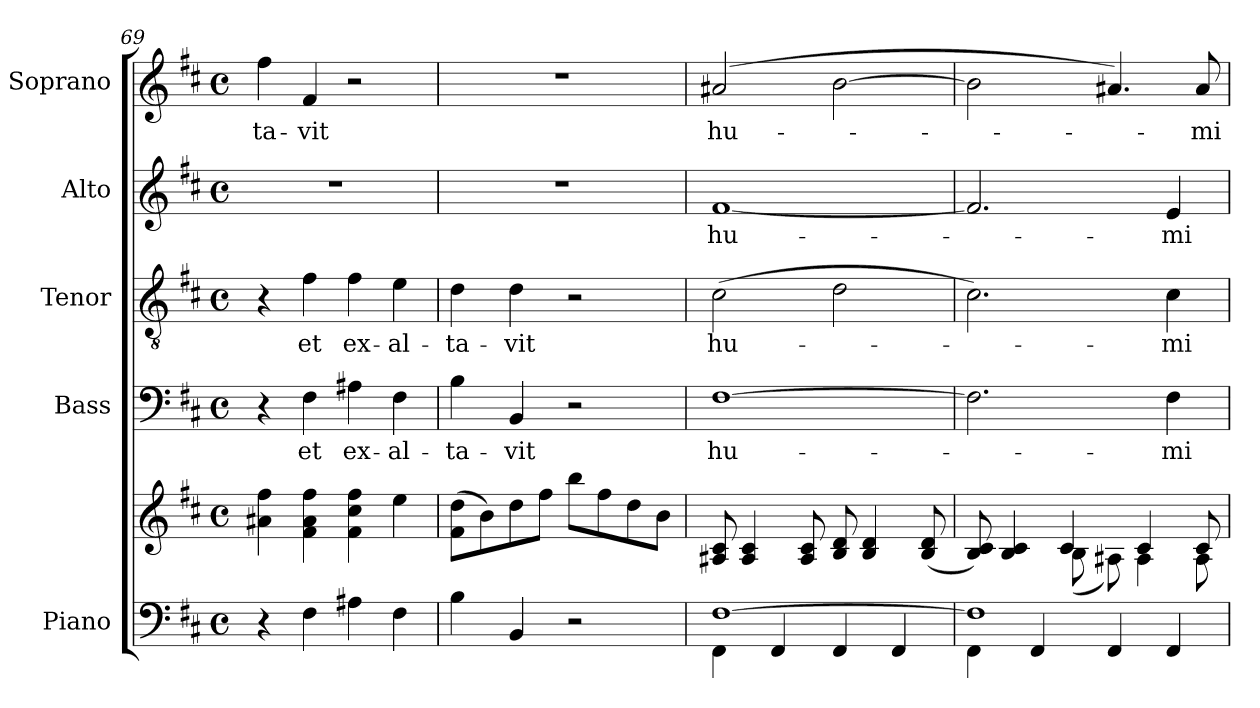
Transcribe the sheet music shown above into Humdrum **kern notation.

**kern	**kern	**kern	**text	**kern	**text	**kern	**text	**kern	**text
*part5	*part5	*part4	*part4	*part3	*part3	*part2	*part2	*part1	*part1
*staff6	*staff5	*staff4	*staff4	*staff3	*staff3	*staff2	*staff2	*staff1	*staff1
*I"Piano	*	*I"Bass	*	*I"Tenor	*	*I"Alto	*	*I"Soprano	*
*I'Pno.	*	*I'B.	*	*I'T.	*	*I'A.	*	*I'S.	*
*clefF4	*clefG2	*clefF4	*	*clefGv2	*	*clefG2	*	*clefG2	*
*	*	*	*	*ITrd7c12	*	*	*	*	*
*k[f#c#]	*k[f#c#]	*k[f#c#]	*	*k[f#c#]	*	*k[f#c#]	*	*k[f#c#]	*
*D:	*D:	*D:	*	*D:	*	*D:	*	*D:	*
*M4/4	*M4/4	*M4/4	*	*M4/4	*	*M4/4	*	*M4/4	*
*met(c)	*met(c)	*met(c)	*	*met(c)	*	*met(c)	*	*met(c)	*
=69	=69	=69	=69	=69	=69	=69	=69	=69	=69
!	!	!	!	!	!	!	!	!	!LO:LY:b:color=#000000
4r	4a#Xi\ 4ff#i	4r	.	4r	.	1r	.	4ff#i\	-ta-
!	!	!	!LO:LY:b:color=#000000	!	!	!	!	!	!
!	!	!	!	!	!LO:LY:b:color=#000000	!	!	!	!
!	!	!	!	!	!	!	!	!	!LO:LY:b:color=#000000
4F#i\	4f#i\ 4a#i 4ff#i	4F#i\	et	4F#i\	et	.	.	4f#i/	-vit
!	!	!	!LO:LY:b:color=#000000	!	!	!	!	!	!
!	!	!	!	!	!LO:LY:b:color=#000000	!	!	!	!
4A#Xi\	4f#i\ 4cc#i 4ff#i	4A#Xi\	ex-	4F#i\	ex-	.	.	2r	.
!	!	!	!LO:LY:b:color=#000000	!	!	!	!	!	!
!	!	!	!	!	!LO:LY:b:color=#000000	!	!	!	!
4F#i\	4eei\	4F#i\	-al-	4Ei\	-al-	.	.	.	.
=70	=70	=70	=70	=70	=70	=70	=70	=70	=70
!	!	!	!LO:LY:b:color=#000000	!	!	!	!	!	!
!	!	!	!	!	!LO:LY:b:color=#000000	!	!	!	!
4Bi\	(8f#i\ 8ddiL	4Bi\	-ta-	4Di\	-ta-	1r	.	1r	.
.	8bi\)	.	.	.	.	.	.	.	.
!	!	!	!LO:LY:b:color=#000000	!	!	!	!	!	!
!	!	!	!	!	!LO:LY:b:color=#000000	!	!	!	!
4BBi/	8ddi\	4BBi/	-vit	4Di\	-vit	.	.	.	.
.	8ff#i\J	.	.	.	.	.	.	.	.
2r	8bbi\L	2r	.	2r	.	.	.	.	.
.	8ff#i\	.	.	.	.	.	.	.	.
.	8ddi\	.	.	.	.	.	.	.	.
.	8bi\J	.	.	.	.	.	.	.	.
=71	=71	=71	=71	=71	=71	=71	=71	=71	=71
*^	*	*	*	*	*	*	*	*	*
!	!	!	!	!LO:LY:b:color=#000000	!	!	!	!	!	!
!	!	!	!	!	!	!LO:LY:b:color=#000000	!	!	!	!
!	!	!	!	!	!	!	!	!LO:LY:b:color=#000000	!	!
!	!	!	!	!	!	!	!	!	!	!LO:LY:b:color=#000000
[1F#i	4FF#i\	8A#Xi/ 8c#i	[1F#i	hu-	(2C#i\	hu-	[1f#i	hu-	(2a#Xi/	hu-
.	.	4A#i/ 4c#i	.	.	.	.	.	.	.	.
.	4FF#i/	.	.	.	.	.	.	.	.	.
.	.	8A#i/ 8c#i	.	.	.	.	.	.	.	.
.	4FF#i/	8Bi/ 8di	.	.	2Di\	.	.	.	[2bi\	.
.	.	4Bi/ 4di	.	.	.	.	.	.	.	.
.	4FF#i/	.	.	.	.	.	.	.	.	.
.	.	(8Bi/ 8di	.	.	.	.	.	.	.	.
!!LO:PB:g=z
=72	=72	=72	=72	=72	=72	=72	=72	=72	=72	=72
*	*	*^	*	*	*	*	*	*	*	*
1F#i]	4FF#i\	8Bi/ 8c#i)	4.ryy	2.F#i\]	.	2.C#i\)	.	2.f#i/]	.	2bi\]	.
.	.	4Bi/ 4c#i	.	.	.	.	.	.	.	.	.
.	4FF#i/	.	.	.	.	.	.	.	.	.	.
.	.	4c#i/	(8Bi\	.	.	.	.	.	.	.	.
.	4FF#i/	.	8A#Xi\)	.	.	.	.	.	.	4.a#Xi/)	.
.	.	4c#i/	4A#i\	.	.	.	.	.	.	.	.
!	!	!	!	!	!LO:LY:b:color=#000000	!	!	!	!	!	!
!	!	!	!	!	!	!	!LO:LY:b:color=#000000	!	!	!	!
!	!	!	!	!	!	!	!	!	!LO:LY:b:color=#000000	!	!
.	4FF#i/	.	.	4F#i\	-mi-	4C#i\	-mi-	4ei/	-mi-	.	.
!	!	!	!	!	!	!	!	!	!	!	!LO:LY:b:color=#000000
.	.	8c#i/	8A#i\	.	.	.	.	.	.	8a#i/	-mi-
*v	*v	*	*	*	*	*	*	*	*	*	*
*	*v	*v	*	*	*	*	*	*	*	*
=	=	=	=	=	=	=	=	=	=
*-	*-	*-	*-	*-	*-	*-	*-	*-	*-
